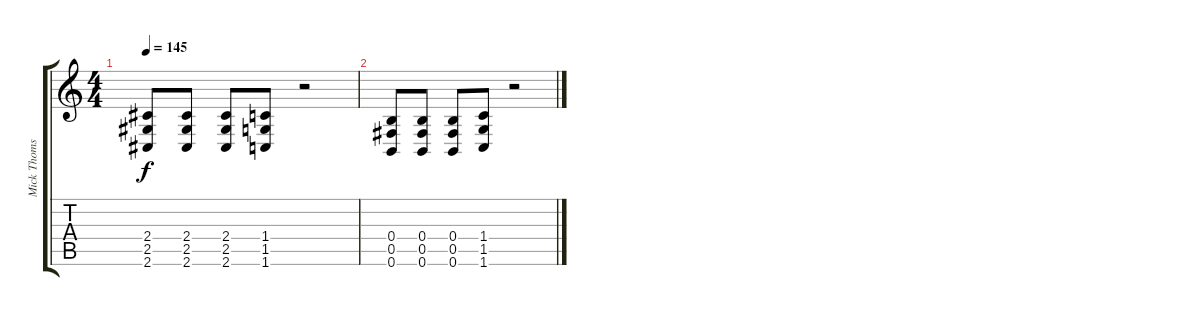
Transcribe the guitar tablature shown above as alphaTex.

\track ("Mick Thomson" "Mick Thoms") {instrument overdrivenguitar}
\staff {score tabs}
\tuning (Db4 Ab3 E3 B2 Gb2 B1) {hide}
\ts (4 4)
\tempo 145
\clef g2
\ks c
(2.4 2.5 2.6).8{dy f} (2.4 2.5 2.6).8 (2.4 2.5 2.6).8 (1.4 1.5 1.6).8 r.2 |
(0.4 0.5 0.6).8 (0.4 0.5 0.6).8 (0.4 0.5 0.6).8 (1.4 1.5 1.6).8 r.2
